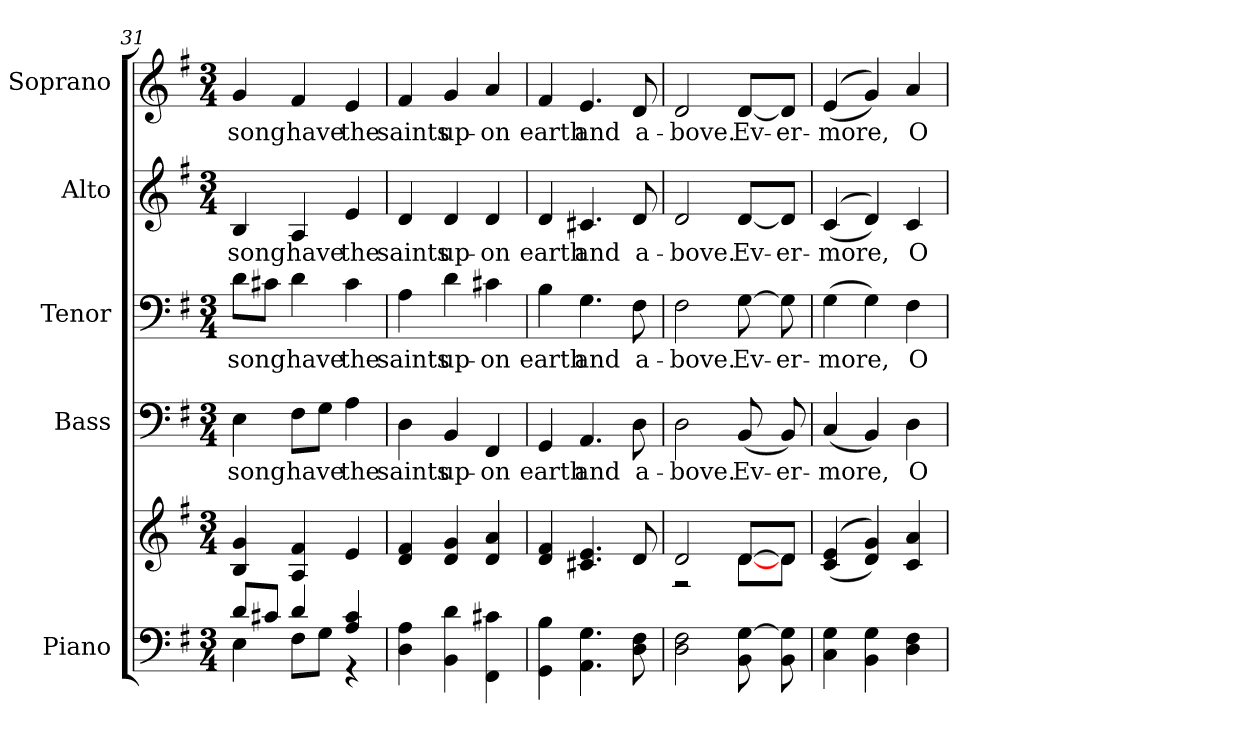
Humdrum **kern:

**kern	**kern	**kern	**text	**kern	**text	**kern	**text	**kern	**text
*part5	*part5	*part4	*part4	*part3	*part3	*part2	*part2	*part1	*part1
*staff6	*staff5	*staff4	*staff4	*staff3	*staff3	*staff2	*staff2	*staff1	*staff1
*I"Piano	*	*I"Bass	*	*I"Tenor	*	*I"Alto	*	*I"Soprano	*
*I'Pno.	*	*I'B.	*	*I'T.	*	*I'A.	*	*I'S.	*
!!LO:PB:g=z
*clefF4	*clefG2	*clefF4	*	*clefF4	*	*clefG2	*	*clefG2	*
*k[f#]	*k[f#]	*k[f#]	*	*k[f#]	*	*k[f#]	*	*k[f#]	*
*G:	*G:	*G:	*	*G:	*	*G:	*	*G:	*
*M3/4	*M3/4	*M3/4	*	*M3/4	*	*M3/4	*	*M3/4	*
=31	=31	=31	=31	=31	=31	=31	=31	=31	=31
*^	*	*	*	*	*	*	*	*	*
!	!	!	!	!LO:LY:b:color=#000000	!	!	!	!	!	!
!	!	!	!	!	!	!LO:LY:b:color=#000000	!	!	!	!
!	!	!	!	!	!	!	!	!LO:LY:b:color=#000000	!	!
!	!	!	!	!	!	!	!	!	!	!LO:LY:b:color=#000000
8di/L	4Ei\	4Bi/ 4gi	4Ei\	song	8di\L	song	4Bi/	song	4gi/	song
8c#Xi/J	.	.	.	.	8c#Xi\J	.	.	.	.	.
!	!	!	!	!LO:LY:b:color=#000000	!	!	!	!	!	!
!	!	!	!	!	!	!LO:LY:b:color=#000000	!	!	!	!
!	!	!	!	!	!	!	!	!LO:LY:b:color=#000000	!	!
!	!	!	!	!	!	!	!	!	!	!LO:LY:b:color=#000000
4di/	8F#i\L	4Ai/ 4f#i	8F#i\L	have	4di\	have	4Ai/	have	4f#i/	have
.	8Gi\J	.	8Gi\J	.	.	.	.	.	.	.
!	!	!	!	!LO:LY:b:color=#000000	!	!	!	!	!	!
!	!	!	!	!	!	!LO:LY:b:color=#000000	!	!	!	!
!	!	!	!	!	!	!	!	!LO:LY:b:color=#000000	!	!
!	!	!	!	!	!	!	!	!	!	!LO:LY:b:color=#000000
4Ai/ 4c#i	4r	4ei/	4Ai\	the	4c#i\	the	4ei/	the	4ei/	the
*v	*v	*	*	*	*	*	*	*	*	*
=32	=32	=32	=32	=32	=32	=32	=32	=32	=32
*^	*	*	*	*	*	*	*	*	*
!	!	!	!	!LO:LY:b:color=#000000	!	!	!	!	!	!
*v	*v	*	*	*	*	*	*	*	*	*
*^	*	*	*	*	*	*	*	*	*
!	!	!	!	!	!	!LO:LY:b:color=#000000	!	!	!	!
*v	*v	*	*	*	*	*	*	*	*	*
*^	*	*	*	*	*	*	*	*	*
!	!	!	!	!	!	!	!	!LO:LY:b:color=#000000	!	!
*v	*v	*	*	*	*	*	*	*	*	*
*^	*	*	*	*	*	*	*	*	*
!	!	!	!	!	!	!	!	!	!	!LO:LY:b:color=#000000
*v	*v	*	*	*	*	*	*	*	*	*
4Di\ 4Ai	4di/ 4f#i	4Di\	saints	4Ai\	saints	4di/	saints	4f#i/	saints
!	!	!	!LO:LY:b:color=#000000	!	!	!	!	!	!
!	!	!	!	!	!LO:LY:b:color=#000000	!	!	!	!
!	!	!	!	!	!	!	!LO:LY:b:color=#000000	!	!
!	!	!	!	!	!	!	!	!	!LO:LY:b:color=#000000
4BBi\ 4di	4di/ 4gi	4BBi/	up-	4di\	up-	4di/	up-	4gi/	up-
!	!	!	!LO:LY:b:color=#000000	!	!	!	!	!	!
!	!	!	!	!	!LO:LY:b:color=#000000	!	!	!	!
!	!	!	!	!	!	!	!LO:LY:b:color=#000000	!	!
!	!	!	!	!	!	!	!	!	!LO:LY:b:color=#000000
4FF#i\ 4c#Xi	4di/ 4ai	4FF#i/	-on	4c#Xi\	-on	4di/	-on	4ai/	-on
=33	=33	=33	=33	=33	=33	=33	=33	=33	=33
!	!	!	!LO:LY:b:color=#000000	!	!	!	!	!	!
!	!	!	!	!	!LO:LY:b:color=#000000	!	!	!	!
!	!	!	!	!	!	!	!LO:LY:b:color=#000000	!	!
!	!	!	!	!	!	!	!	!	!LO:LY:b:color=#000000
4GGi\ 4Bi	4di/ 4f#i	4GGi/	earth	4Bi\	earth	4di/	earth	4f#i/	earth
!	!	!	!LO:LY:b:color=#000000	!	!	!	!	!	!
!	!	!	!	!	!LO:LY:b:color=#000000	!	!	!	!
!	!	!	!	!	!	!	!LO:LY:b:color=#000000	!	!
!	!	!	!	!	!	!	!	!	!LO:LY:b:color=#000000
4.AAi\ 4.Gi	4.c#Xi/ 4.ei	4.AAi/	and	4.Gi\	and	4.c#Xi/	and	4.ei/	and
!	!	!	!LO:LY:b:color=#000000	!	!	!	!	!	!
!	!	!	!	!	!LO:LY:b:color=#000000	!	!	!	!
!	!	!	!	!	!	!	!LO:LY:b:color=#000000	!	!
!	!	!	!	!	!	!	!	!	!LO:LY:b:color=#000000
8Di\ 8F#i	8di/	8Di\	a-	8F#i\	a-	8di/	a-	8di/	a-
!!LO:PB:g=z
=34	=34	=34	=34	=34	=34	=34	=34	=34	=34
*	*^	*	*	*	*	*	*	*	*
!	!	!	!	!LO:LY:b:color=#000000	!	!	!	!	!	!
!	!	!	!	!	!	!LO:LY:b:color=#000000	!	!	!	!
!	!	!	!	!	!	!	!	!LO:LY:b:color=#000000	!	!
!	!	!	!	!	!	!	!	!	!	!LO:LY:b:color=#000000
2Di\ 2F#i	2di/	2r	2Di\	-bove.	2F#i\	-bove.	2di/	-bove.	2di/	-bove.
!	!	!	!	!LO:LY:b:color=#000000	!	!	!	!	!	!
!	!	!	!	!	!	!LO:LY:b:color=#000000	!	!	!	!
!	!	!	!	!	!	!	!	!LO:LY:b:color=#000000	!	!
!	!	!	!	!	!	!	!	!	!	!LO:LY:b:color=#000000
8BBi\ [>8Gi	[>8di/L	[<8di\L	(8BBi/	Ev-	[>8Gi\	Ev-	[<8di/L	Ev-	[<8di/L	Ev-
!	!	!	!	!LO:LY:b:color=#000000	!	!	!	!	!	!
!	!	!	!	!	!	!LO:LY:b:color=#000000	!	!	!	!
!	!	!	!	!	!	!	!	!LO:LY:b:color=#000000	!	!
!	!	!	!	!	!	!	!	!	!	!LO:LY:b:color=#000000
8BBi\ 8Gi]	8di/J]	8di\J	8BBi/)	-er-	8Gi\]	-er-	8di/J]	-er-	8di/J]	-er-
*	*v	*v	*	*	*	*	*	*	*	*
=35	=35	=35	=35	=35	=35	=35	=35	=35	=35
*	*^	*	*	*	*	*	*	*	*
!	!	!	!	!LO:LY:b:color=#000000	!	!	!	!	!	!
*	*v	*v	*	*	*	*	*	*	*	*
*	*^	*	*	*	*	*	*	*	*
!	!	!	!	!	!	!LO:LY:b:color=#000000	!	!	!	!
*	*v	*v	*	*	*	*	*	*	*	*
*	*^	*	*	*	*	*	*	*	*
!	!	!	!	!	!	!	!	!LO:LY:b:color=#000000	!	!
*	*v	*v	*	*	*	*	*	*	*	*
*	*^	*	*	*	*	*	*	*	*
!	!	!	!	!	!	!	!	!	!	!LO:LY:b:color=#000000
*	*v	*v	*	*	*	*	*	*	*	*
4Ci\ 4Gi	((4ci/ 4ei	(4Ci/	-more,	(4Gi\	-more,	((4ci/	-more,	((4ei/	-more,
4BBi\ 4Gi	4di/ 4gi))	4BBi/)	.	4Gi\)	.	4di/))	.	4gi/))	.
!	!	!	!LO:LY:b:color=#000000	!	!	!	!	!	!
!	!	!	!	!	!LO:LY:b:color=#000000	!	!	!	!
!	!	!	!	!	!	!	!LO:LY:b:color=#000000	!	!
!	!	!	!	!	!	!	!	!	!LO:LY:b:color=#000000
4Di\ 4F#i	4ci/ 4ai	4Di\	O	4F#i\	O	4ci/	O	4ai/	O
=	=	=	=	=	=	=	=	=	=
*-	*-	*-	*-	*-	*-	*-	*-	*-	*-
